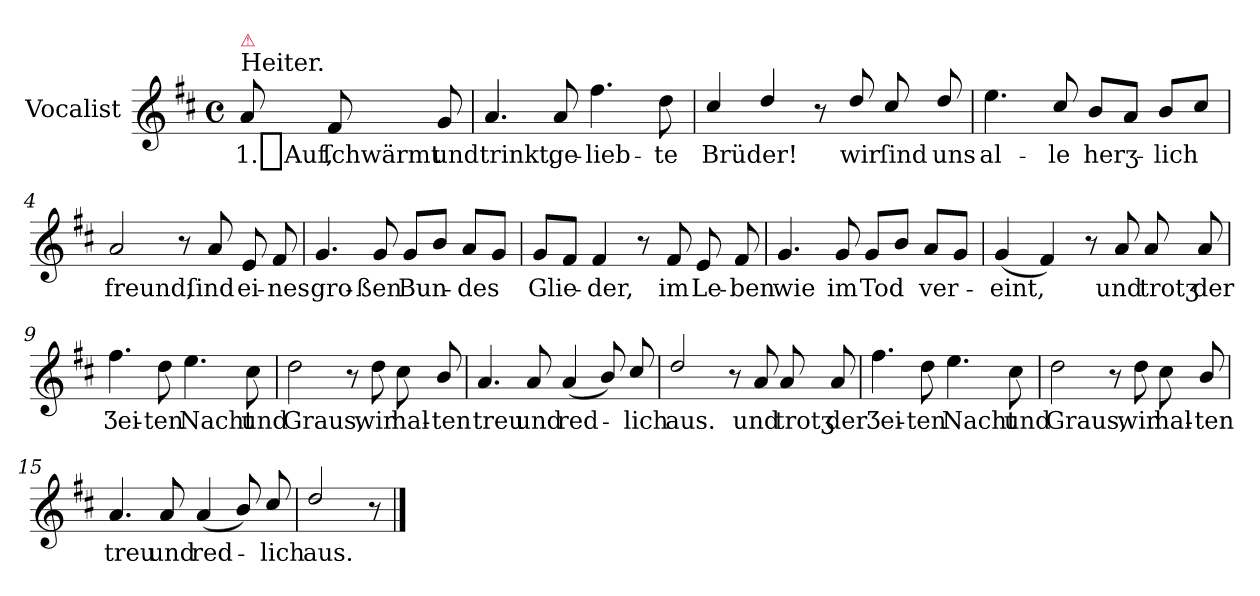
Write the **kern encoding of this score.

**kern	**text
*part1	*part1
*staff1	*staff1
*I"Vocalist	*
*clefG2	*
*k[f#c#]	*
*D:	*
*M4/4	*
*met(c)	*
=	=
!LO:TX:a:t=Heiter.	!
!LO:TX:a:color=crimson:t=⚠	!
8a	1._Auf,
8f#	ſchwärmt
8g	und
=1	=1
4.a	trinkt,
8a	ge-
4.ff#	-lieb-
8dd	-te
=2	=2
4cc#/	Brüder!
4dd/	.
8r	.
8dd/	wir
8cc#/	ſind
8dd/	uns
=3	=3
4.ee	al-
8cc#/	-le
8b/L	herʒ-
8aJ	.
8b/L	-lich
8cc#J	.
=4	=4
2a	freund,
8r	.
8a	ſind
8e	ei-
8f#	-nes
=5	=5
4.g	gro-
8g	-ßen
8gL	Bun-
8bJ	.
8aL	-des
8gJ	.
=6	=6
8gL	Glie-
8f#J	.
4f#	-der,
8r	.
8f#	im
8e	Le-
8f#	-ben
=7	=7
4.g	wie
8g	im
8gL	Tod
8bJ	.
8aL	ver-
8gJ	.
=8	=8
(>4g	-eint,
4f#)	.
8r	.
8a	und
8a	trotʒ
8a	der
=9	=9
4.ff#	Ʒei-
8dd	-ten
4.ee	Nacht
8cc#	und
=10	=10
2dd	Graus,
8r	.
8dd	wir
8cc#	hal-
8b/	-ten
=11	=11
4.a	treu
8a	und
(>4a	red-
8b/)	.
8cc#/	-lich
=12	=12
2dd/	aus.
8r	.
8a	und
8a	trotʒ
8a	der
=13	=13
4.ff#	Ʒei-
8dd	-ten
4.ee	Nacht
8cc#	und
=14	=14
2dd	Graus,
8r	.
8dd	wir
8cc#	hal-
8b/	-ten
=15	=15
4.a	treu
8a	und
(>4a	red-
8b/)	.
8cc#/	-lich
=16	=16
2dd/	aus.
8r	.
==	==
*-	*-
